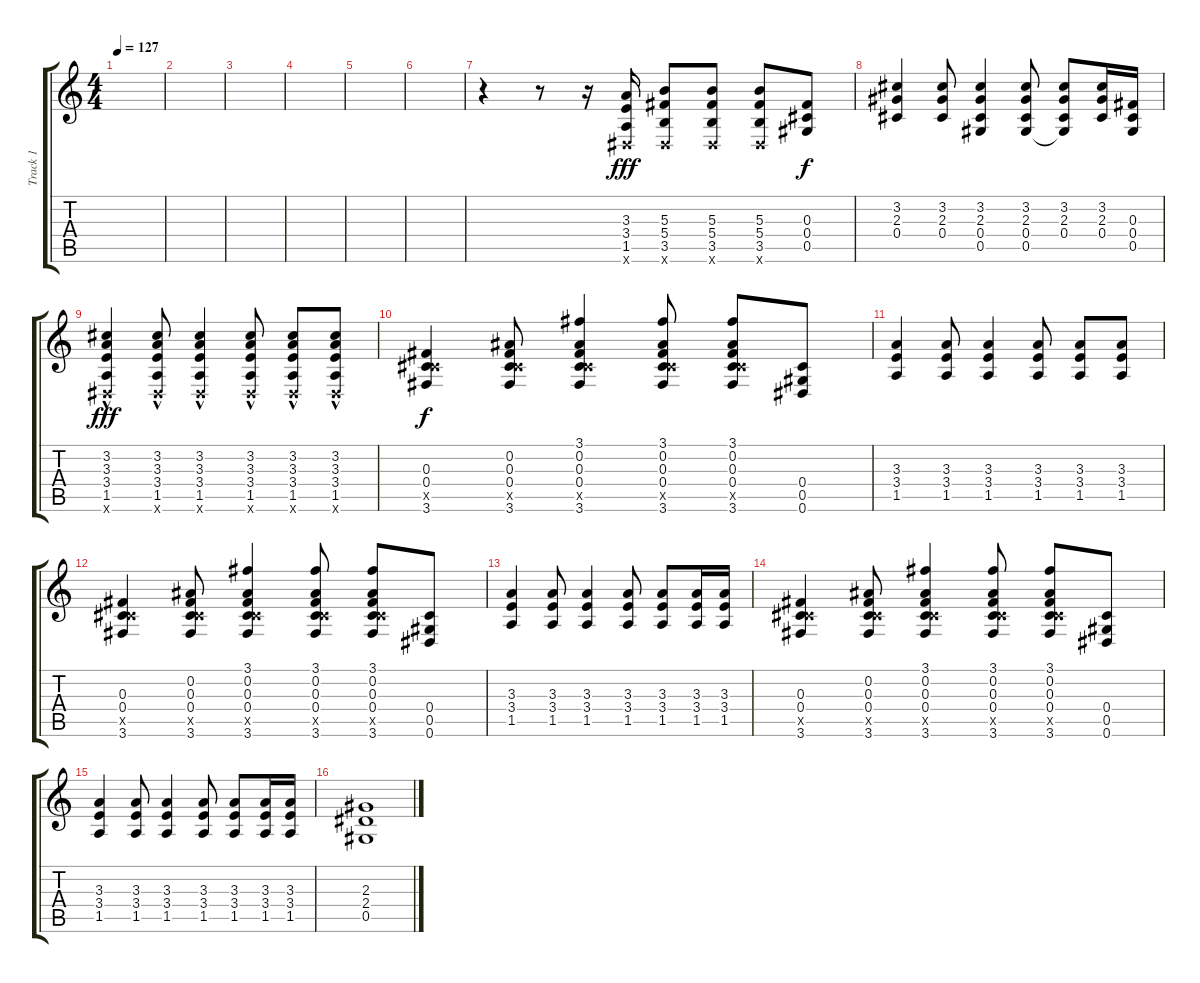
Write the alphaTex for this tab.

\track ("Track 1" "Track 1") {instrument electricguitarjazz}
\staff {score tabs}
\tuning (Eb4 Bb3 Gb3 Db3 Ab2 Eb2) {hide}
\ts (4 4)
\tempo 127
\clef g2
\ks c
|
|
|
|
|
|
r.4 r.8 r.16 (3.3 3.4 1.5 0.6{x}).16{dy fff} (5.3 5.4 3.5 0.6{x}).8 (5.3 5.4 3.5 0.6{x}).8 (5.3 5.4 3.5 0.6{x}).8 (0.3 0.4 0.5).8{dy f} |
(3.2 2.3 0.4).4 (3.2 2.3 0.4).8 (3.2 2.3 0.4 0.5).4 (3.2 2.3 0.4 0.5).8 (3.2 2.3 0.4 0.5{t}).8 (3.2 2.3 0.4).16 (0.3 0.4 0.5).16 |
(3.2 3.3 3.4 1.5 0.6{hac x}).4{dy fff} (3.2 3.3 3.4 1.5 0.6{hac x}).8 (3.2 3.3 3.4 1.5 0.6{hac x}).4 (3.2 3.3 3.4 1.5 0.6{hac x}).8 (3.2 3.3 3.4 1.5 0.6{hac x}).8 (3.2 3.3 3.4 1.5 0.6{hac x}).8 |
(0.3 0.4 5.5{x} 3.6).4{dy f} (0.2 0.3 0.4 5.5{x} 3.6).8 (3.1 0.2 0.3 0.4 5.5{x} 3.6).4 (3.1 0.2 0.3 0.4 5.5{x} 3.6).8 (3.1 0.2 0.3 0.4 5.5{x} 3.6).8 (0.4 0.5 0.6).8 |
(3.3 3.4 1.5).4 (3.3 3.4 1.5).8 (3.3 3.4 1.5).4 (3.3 3.4 1.5).8 (3.3 3.4 1.5).8 (3.3 3.4 1.5).8 |
(0.3 0.4 5.5{x} 3.6).4 (0.2 0.3 0.4 5.5{x} 3.6).8 (3.1 0.2 0.3 0.4 5.5{x} 3.6).4 (3.1 0.2 0.3 0.4 5.5{x} 3.6).8 (3.1 0.2 0.3 0.4 5.5{x} 3.6).8 (0.4 0.5 0.6).8 |
(3.3 3.4 1.5).4 (3.3 3.4 1.5).8 (3.3 3.4 1.5).4 (3.3 3.4 1.5).8 (3.3 3.4 1.5).8 (3.3 3.4 1.5).16 (3.3 3.4 1.5).16 |
(0.3 0.4 5.5{x} 3.6).4 (0.2 0.3 0.4 5.5{x} 3.6).8 (3.1 0.2 0.3 0.4 5.5{x} 3.6).4 (3.1 0.2 0.3 0.4 5.5{x} 3.6).8 (3.1 0.2 0.3 0.4 5.5{x} 3.6).8 (0.4 0.5 0.6).8 |
(3.3 3.4 1.5).4 (3.3 3.4 1.5).8 (3.3 3.4 1.5).4 (3.3 3.4 1.5).8 (3.3 3.4 1.5).8 (3.3 3.4 1.5).16 (3.3 3.4 1.5).16 |
(2.3 2.4 0.5).1
